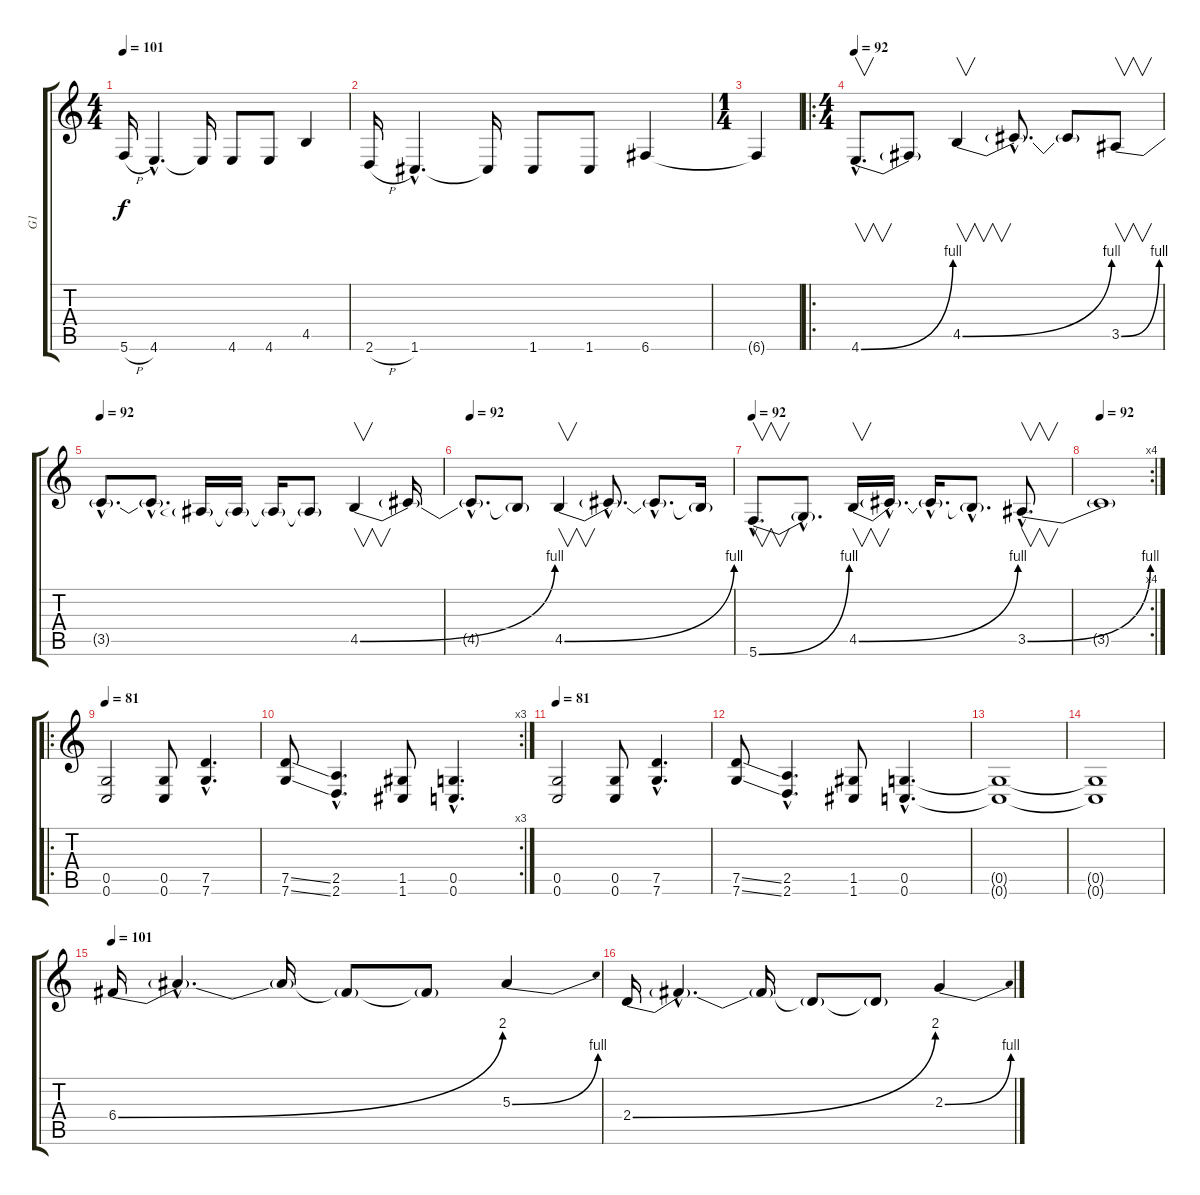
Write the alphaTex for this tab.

\track ("G1" "G1") {instrument distortionguitar}
\staff {score tabs}
\tuning (D4 A3 F3 C3 G2 C2) {hide}
\ts (4 4)
\tempo 101
\clef g2
\ks c
5.6{h}.16{dy f} 4.6{hac}.4{d} 4.6{t}.16 4.6.8 4.6.8 4.5.4 |
2.6{h}.16 1.6{hac}.4{d} 1.6{t}.16 1.6.8 1.6.8 6.6.4 |
\ts (1 4)
6.6{t}.4 |
\ro
\ts (4 4)
\tempo 92
4.6{be (bend 0 0 60 4) hac}.8{v d} 4.6{t}.8 4.5{be (bend 0 0 60 4)}.4{v} 4.5{hac t}.8{d} 4.5{t}.8 3.5{be (bend 0 0 60 4)}.8{v} |
\tempo 92
3.5{hac t}.8{d} 3.5{hac t}.8{d} 3.5{t}.16 3.5{t}.16 3.5{t}.16 3.5{t}.8 4.5{be (bend 0 0 60 4)}.4{v} 4.5{t}.16 |
\tempo 92
4.5{hac t}.8{d} 4.5{t}.8 4.5{be (bend 0 0 60 4)}.4{v} 4.5{hac t}.8{d} 4.5{hac t}.8{d} 4.5{t}.16 |
\tempo 92
5.6{be (bend 0 0 60 4) hac}.8{v d} 5.6{hac t}.8{d} 4.5{be (bend 0 0 60 4)}.16{v} 4.5{hac t}.16{d} 4.5{hac t}.16{d} 4.5{hac t}.8{d} 3.5{be (bend 0 0 60 4) hac}.8{v d} |
\rc 4
\tempo 92
3.5{t}.1 |
\ro
\tempo 81
(0.5 0.6).2 (0.5 0.6).8 (7.5{hac} 7.6{hac}).4{d} |
\rc 3
(7.5{ss} 7.6{ss}).8 (2.5{hac} 2.6{hac}).4{d} (1.5 1.6).8 (0.5{hac} 0.6{hac}).4{d} |
\tempo 81
(0.5 0.6).2 (0.5 0.6).8 (7.5{hac} 7.6{hac}).4{d} |
(7.5{ss} 7.6{ss}).8 (2.5{hac} 2.6{hac}).4{d} (1.5 1.6).8 (0.5{hac} 0.6{hac}).4{d} |
(0.5{t} 0.6{t}).1 |
(0.5{t} 0.6{t}).1 |
\tempo 101
6.4{be (bend 0 0 60 8)}.16 6.4{hac t}.4{d} 6.4{t}.16 6.4{t}.8 6.4{t}.8 5.3{be (bend 0 0 60 4)}.4 |
2.4{be (bend 0 0 60 8)}.16 2.4{hac t}.4{d} 2.4{t}.16 2.4{t}.8 2.4{t}.8 2.3{be (bend 0 0 60 4)}.4
